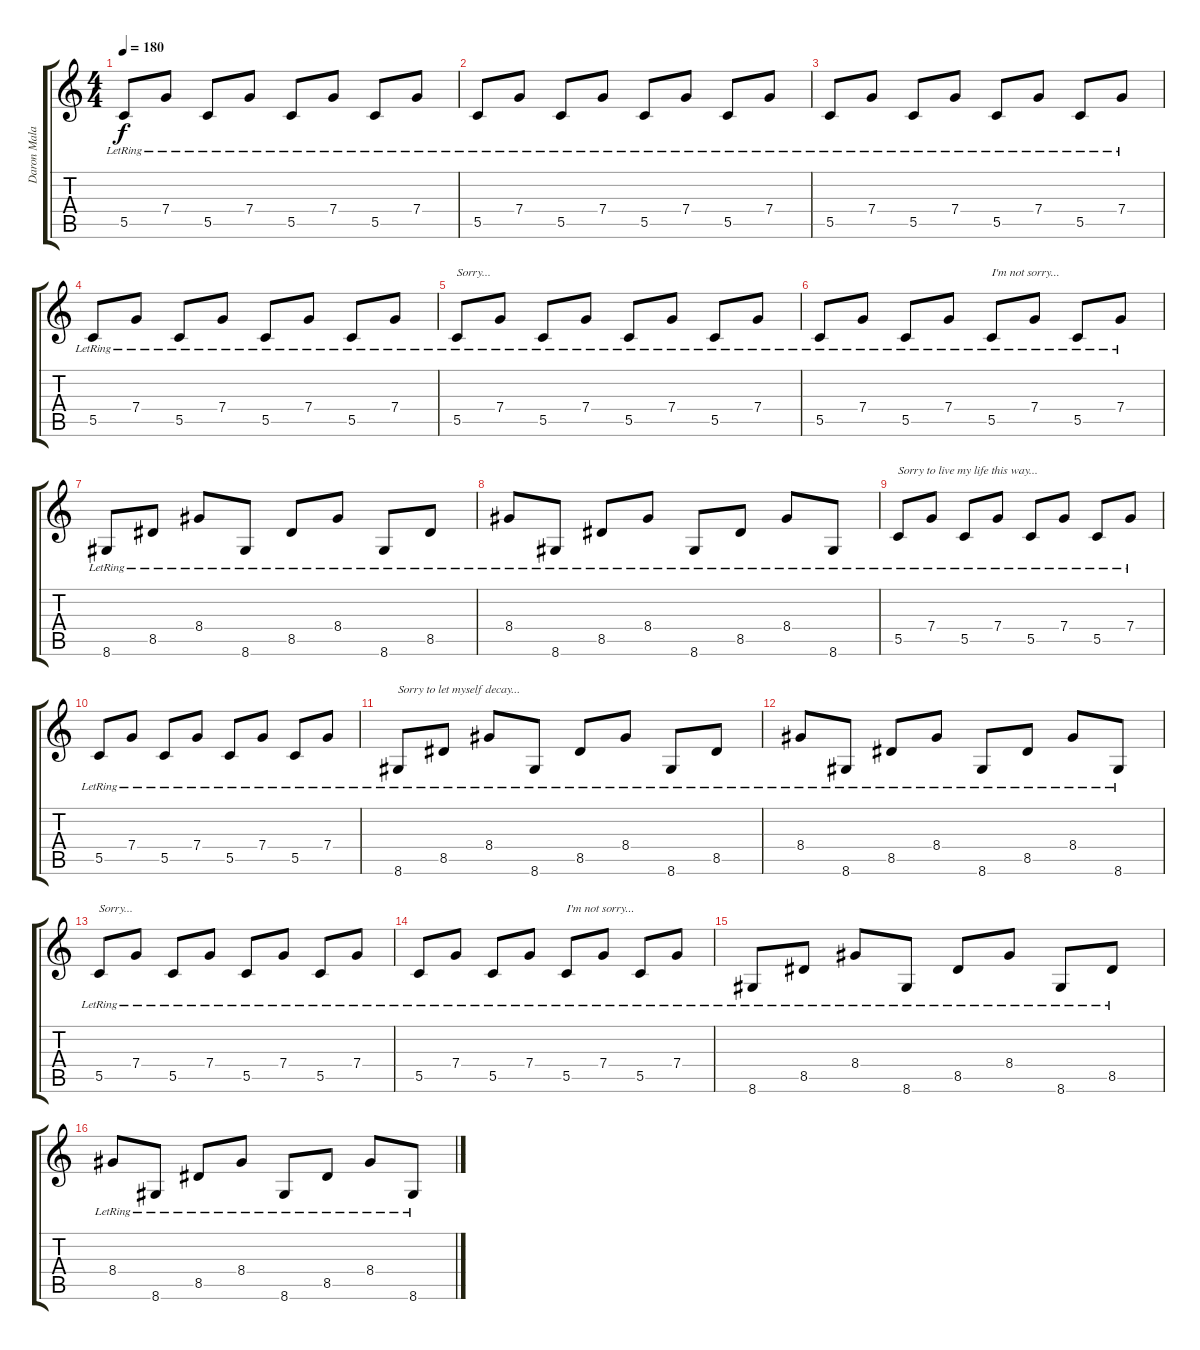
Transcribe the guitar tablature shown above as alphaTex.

\track ("Daron Malakian" "Daron Mala") {instrument acousticguitarsteel}
\staff {score tabs}
\tuning (D4 A3 F3 C3 G2 C2) {hide}
\ts (4 4)
\tempo 180
\clef g2
\ks c
5.5{lr}.8{dy f instrument acousticguitarsteel} 7.4{lr}.8 5.5{lr}.8 7.4{lr}.8 5.5{lr}.8 7.4{lr}.8 5.5{lr}.8 7.4{lr}.8 |
5.5{lr}.8 7.4{lr}.8 5.5{lr}.8 7.4{lr}.8 5.5{lr}.8 7.4{lr}.8 5.5{lr}.8 7.4{lr}.8 |
5.5{lr}.8 7.4{lr}.8 5.5{lr}.8 7.4{lr}.8 5.5{lr}.8 7.4{lr}.8 5.5{lr}.8 7.4{lr}.8 |
5.5{lr}.8 7.4{lr}.8 5.5{lr}.8 7.4{lr}.8 5.5{lr}.8 7.4{lr}.8 5.5{lr}.8 7.4{lr}.8 |
5.5{lr}.8{txt "Sorry..."} 7.4{lr}.8 5.5{lr}.8 7.4{lr}.8 5.5{lr}.8 7.4{lr}.8 5.5{lr}.8 7.4{lr}.8 |
5.5{lr}.8 7.4{lr}.8 5.5{lr}.8 7.4{lr}.8 5.5{lr}.8{txt "I'm not sorry..."} 7.4{lr}.8 5.5{lr}.8 7.4{lr}.8 |
8.6{lr}.8 8.5{lr}.8 8.4{lr}.8 8.6{lr}.8 8.5{lr}.8 8.4{lr}.8 8.6{lr}.8 8.5{lr}.8 |
8.4{lr}.8 8.6{lr}.8 8.5{lr}.8 8.4{lr}.8 8.6{lr}.8 8.5{lr}.8 8.4{lr}.8 8.6{lr}.8 |
5.5{lr}.8{txt "Sorry to live my life this way..."} 7.4{lr}.8 5.5{lr}.8 7.4{lr}.8 5.5{lr}.8 7.4{lr}.8 5.5{lr}.8 7.4{lr}.8 |
5.5{lr}.8 7.4{lr}.8 5.5{lr}.8 7.4{lr}.8 5.5{lr}.8 7.4{lr}.8 5.5{lr}.8 7.4{lr}.8 |
8.6{lr}.8{txt "Sorry to let myself decay..."} 8.5{lr}.8 8.4{lr}.8 8.6{lr}.8 8.5{lr}.8 8.4{lr}.8 8.6{lr}.8 8.5{lr}.8 |
8.4{lr}.8 8.6{lr}.8 8.5{lr}.8 8.4{lr}.8 8.6{lr}.8 8.5{lr}.8 8.4{lr}.8 8.6{lr}.8 |
5.5{lr}.8{txt "Sorry..."} 7.4{lr}.8 5.5{lr}.8 7.4{lr}.8 5.5{lr}.8 7.4{lr}.8 5.5{lr}.8 7.4{lr}.8 |
5.5{lr}.8 7.4{lr}.8 5.5{lr}.8 7.4{lr}.8 5.5{lr}.8{txt "I'm not sorry..."} 7.4{lr}.8 5.5{lr}.8 7.4{lr}.8 |
8.6{lr}.8 8.5{lr}.8 8.4{lr}.8 8.6{lr}.8 8.5{lr}.8 8.4{lr}.8 8.6{lr}.8 8.5{lr}.8 |
8.4{lr}.8 8.6{lr}.8 8.5{lr}.8 8.4{lr}.8 8.6{lr}.8 8.5{lr}.8 8.4{lr}.8 8.6{lr}.8
